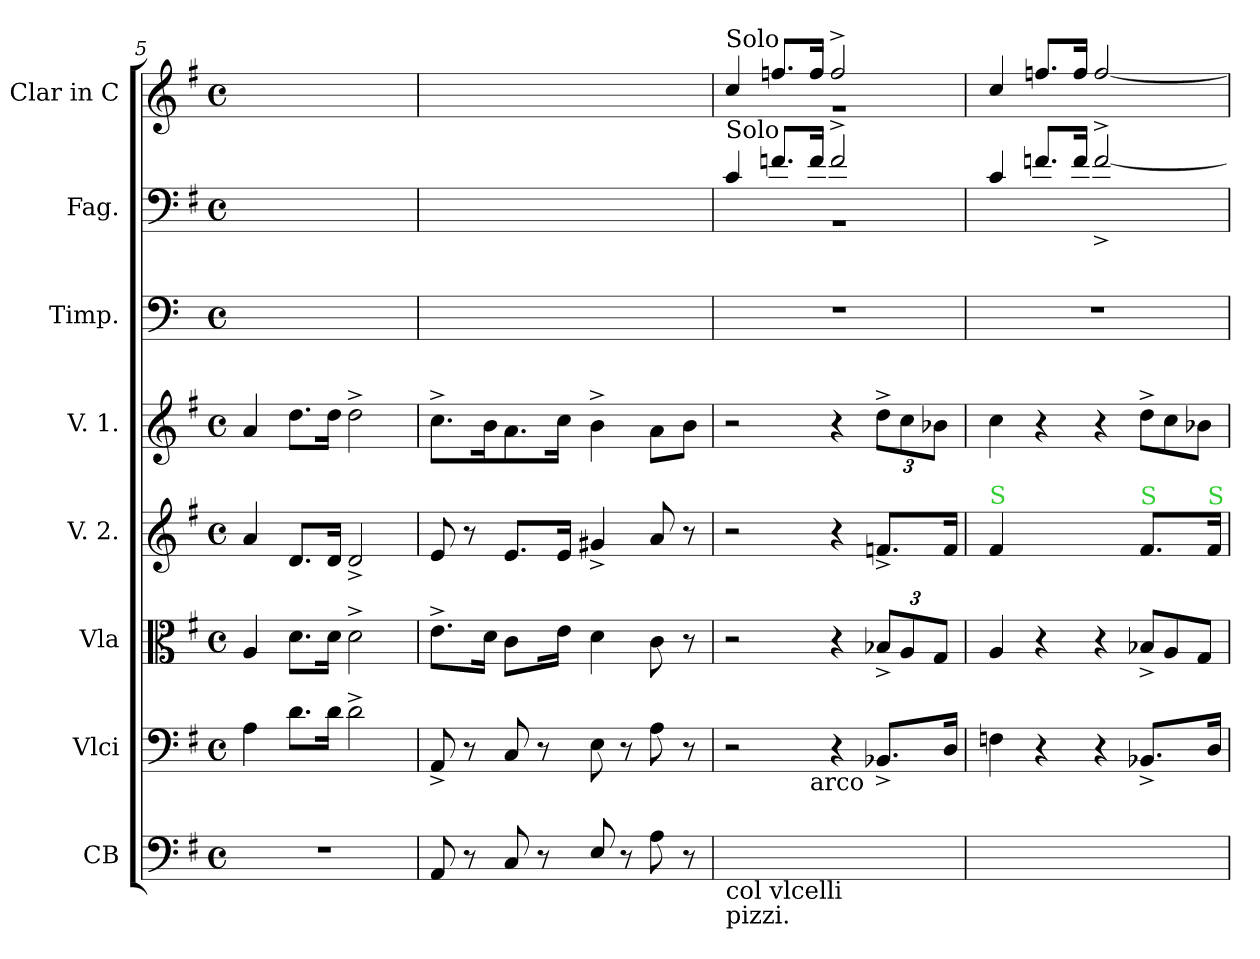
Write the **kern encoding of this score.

**kern	**kern	**kern	**kern	**kern	**kern	**kern	**kern
*part8	*part7	*part6	*part5	*part4	*part3	*part2	*part1
*staff8	*staff7	*staff6	*staff5	*staff4	*staff3	*staff2	*staff1
*I"CB	*I"Vlci	*I"Vla	*I"V. 2.	*I"V. 1.	*I"Timp.	*I"Fag.	*I"Clar in C
*I'CB.	*I'vlc	*I'Vla	*I'V	*I'V	*I'Timp	*	*I'Cl.
*clefF4	*clefF4	*clefC3	*clefG2	*clefG2	*clefF4	*clefF4	*clefG2
*k[f#]	*k[f#]	*k[f#]	*k[f#]	*k[f#]	*	*k[f#]	*k[f#]
*M4/4	*M4/4	*M4/4	*M4/4	*M4/4	*M4/4	*M4/4	*M4/4
*met(c)	*met(c)	*met(c)	*met(c)	*met(c)	*met(c)	*met(c)	*met(c)
=5	=5	=5	=5	=5	=5	=5	=5
1r	4A\	4A/	4a/	4a/	1ryy	1ryy	1ryy
.	8.d\L	8.d\L	8.d/L	8.dd\L	.	.	.
.	16d\Jk	16d\Jk	16d/Jk	16dd\Jk	.	.	.
.	2d^>\	2d^>\	2d^</	2dd^>\	.	.	.
=6	=6	=6	=6	=6	=6	=6	=6
8AA/	8AA^</	8.e^>\L	8e/	8.cc^>\L	1ryy	1ryy	1ryy
8r	8r	.	8r	.	.	.	.
.	.	16d\Jk	.	16b\K	.	.	.
8C/	8C/	8c\L	8.e/L	8.a\	.	.	.
8r	8r	16ryy	.	.	.	.	.
.	.	16e\Jk	16e/Jk	16cc\Jk	.	.	.
8E/	8E\	4d\	4g#X^</	4b^>\	.	.	.
8r	8r	.	.	.	.	.	.
8A\	8A\	8c\	8a/	8a\L	.	.	.
8r	8r	8r	8r	8b\J	.	.	.
=7	=7	=7	=7	=7	=7	=7	=7
*	*	*	*	*	*	*^	*^
!	!	!	!	!	!	!	!	!LO:TX:a:t=Solo	!
!	!	!	!	!	!	!LO:TX:a:t=Solo	!	!	!
!LO:TX:b:t=col vlcelli	!	!	!	!	!	!	!	!	!
!LO:TX:b:t=pizzi.	!	!	!	!	!	!	!	!	!
*	*^	*	*	*	*	*	*	*	*
2ryy	2r	4..ryy	2r	2r	2r	1r	4c/	1rBB	4cc/	1r
.	.	.	.	.	.	.	8.fn/L	.	8.ffn/L	.
!	!	!LO:TX:b:t=arco	!	!	!	!	!	!	!	!
.	.	2ryy	.	.	.	.	16f/Jk	.	16ff/Jk	.
4ryy	4r	.	4r	4r	4r	.	2f^</	.	2ff^</	.
8.BB-X^</Lyy	8.BB-X^</L	.	12B-X^>/L	8.fn^</L	12dd^>\L	.	.	.	.	.
.	.	.	12A/	.	12cc\	.	.	.	.	.
.	.	.	12G/J	.	12b-X\J	.	.	.	.	.
16D\Jkyy	16D/Jk	16ryy	.	16f/Jk	.	.	.	.	.	.
*	*	*	*	*	*	*	*v	*v	*	*
*	*	*	*	*	*	*	*	*v	*v
=8	=8	=8	=8	=8	=8	=8	=8	=8
!	!	!	!	!LO:TX:a:color=limegreen:t=S	!	!	!	!
*	*v	*v	*	*	*	*	*	*
4Fn\yy	4Fn\	4A/	4f#/	4cc\	1r	4c/	4cc/
4ryy	4r	4r	4ryy	4r	.	8.fn/L	8.ffn/L
.	.	.	.	.	.	16f/Jk	16ff/Jk
4ryy	4r	4r	4ryy	4r	.	[2f^</	[2ff^</
*	*	*Xtuplet	*	*Xtuplet	*	*	*
!	!	!	!LO:TX:a:color=limegreen:t=S	!	!	!	!
8.BB-X^/Lyy	8.BB-X^</L	12B-X^>/L	8.f#/L	12dd^>\L	.	.	.
.	.	12A/	.	12cc\	.	.	.
.	.	12G/J	.	12b-X\J	.	.	.
!	!	!	!LO:TX:a:color=limegreen:t=S	!	!	!	!
16D/Jkyy	16D/Jk	.	16f#/Jk	.	.	.	.
=	=	=	=	=	=	=	=
*-	*-	*-	*-	*-	*-	*-	*-
